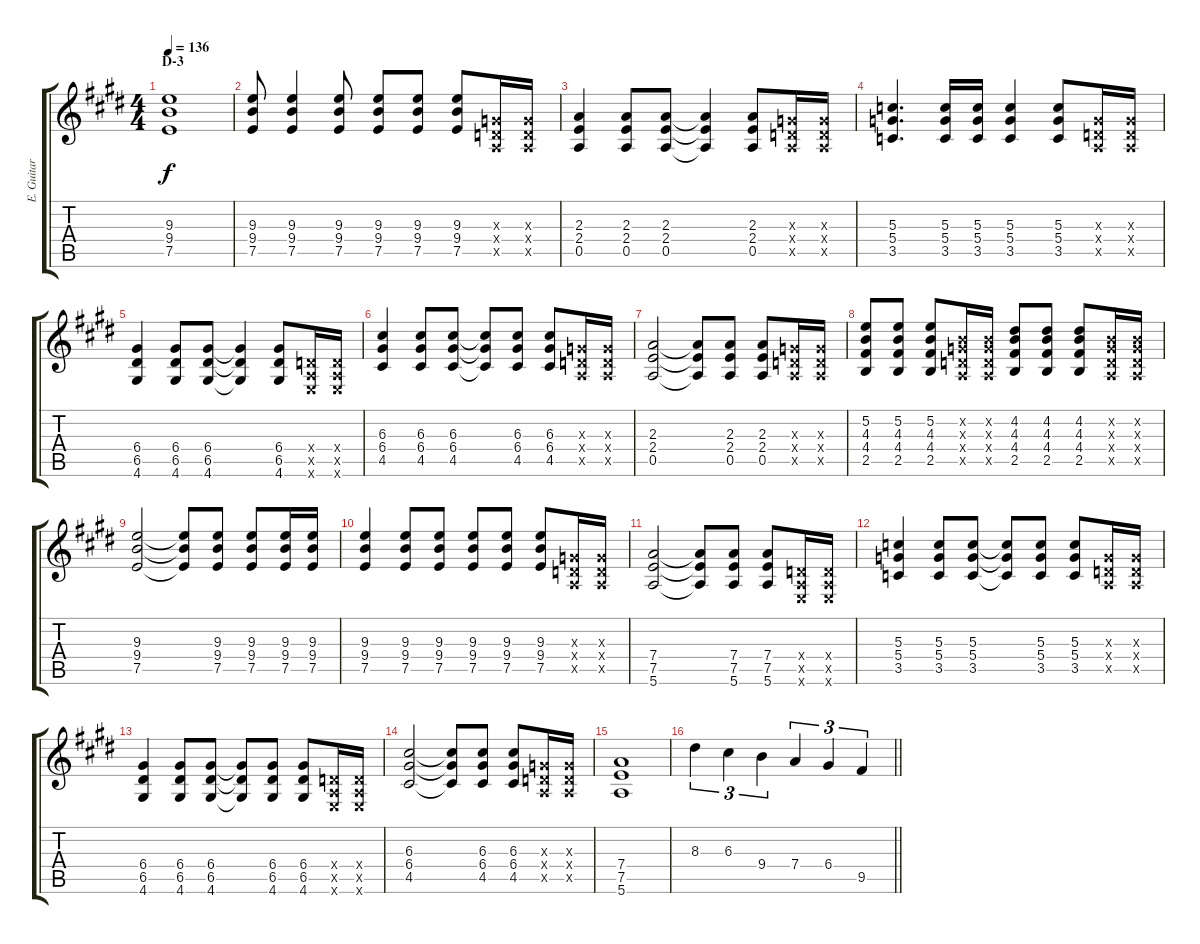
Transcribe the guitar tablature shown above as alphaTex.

\track ("E. Guitar III" "E. Guitar ") {instrument overdrivenguitar}
\staff {score tabs}
\tuning (E4 B3 G3 D3 A2 E2) {hide}
\ts (4 4)
\section ("" "D-3")
\tempo 136
\clef g2
\ks e
(9.3 9.4 7.5).1{dy f} |
(9.3 9.4 7.5).8 (9.3 9.4 7.5).4 (9.3 9.4 7.5).8 (9.3 9.4 7.5).8 (9.3 9.4 7.5).8 (9.3 9.4 7.5).8 (0.3{x} 0.4{x} 0.5{x}).16 (0.3{x} 0.4{x} 0.5{x}).16 |
(2.3 2.4 0.5).4 (2.3 2.4 0.5).8 (2.3 2.4 0.5).8 (2.3{t} 2.4{t} 0.5{t}).4 (2.3 2.4 0.5).8 (0.3{x} 0.4{x} 0.5{x}).16 (0.3{x} 0.4{x} 0.5{x}).16 |
(5.3 5.4 3.5).4{d} (5.3 5.4 3.5).16 (5.3 5.4 3.5).16 (5.3 5.4 3.5).4 (5.3 5.4 3.5).8 (0.3{x} 0.4{x} 0.5{x}).16 (0.3{x} 0.4{x} 0.5{x}).16 |
(6.4 6.5 4.6).4 (6.4 6.5 4.6).8 (6.4 6.5 4.6).8 (6.4{t} 6.5{t} 4.6{t}).4 (6.4 6.5 4.6).8 (0.4{x} 0.5{x} 0.6{x}).16 (0.4{x} 0.5{x} 0.6{x}).16 |
(6.3 6.4 4.5).4 (6.3 6.4 4.5).8 (6.3 6.4 4.5).8 (6.3{t} 6.4{t} 4.5{t}).8 (6.3 6.4 4.5).8 (6.3 6.4 4.5).8 (0.3{x} 0.4{x} 0.5{x}).16 (0.3{x} 0.4{x} 0.5{x}).16 |
(2.3 2.4 0.5).2 (2.3{t} 2.4{t} 0.5{t}).8 (2.3 2.4 0.5).8 (2.3 2.4 0.5).8 (0.3{x} 0.4{x} 0.5{x}).16 (0.3{x} 0.4{x} 0.5{x}).16 |
(5.2 4.3 4.4 2.5).8 (5.2 4.3 4.4 2.5).8 (5.2 4.3 4.4 2.5).8 (0.2{x} 0.3{x} 0.4{x} 0.5{x}).16 (0.2{x} 0.3{x} 0.4{x} 0.5{x}).16 (4.2 4.3 4.4 2.5).8 (4.2 4.3 4.4 2.5).8 (4.2 4.3 4.4 2.5).8 (0.2{x} 0.3{x} 0.4{x} 0.5{x}).16 (0.2{x} 0.3{x} 0.4{x} 0.5{x}).16 |
(9.3 9.4 7.5).2 (9.3{t} 9.4{t} 7.5{t}).8 (9.3 9.4 7.5).8 (9.3 9.4 7.5).8 (9.3 9.4 7.5).16 (9.3 9.4 7.5).16 |
(9.3 9.4 7.5).4 (9.3 9.4 7.5).8 (9.3 9.4 7.5).8 (9.3 9.4 7.5).8 (9.3 9.4 7.5).8 (9.3 9.4 7.5).8 (0.3{x} 0.4{x} 0.5{x}).16 (0.3{x} 0.4{x} 0.5{x}).16 |
(7.4 7.5 5.6).2 (7.4{t} 7.5{t} 5.6{t}).8 (7.4 7.5 5.6).8 (7.4 7.5 5.6).8 (0.4{x} 0.5{x} 0.6{x}).16 (0.4{x} 0.5{x} 0.6{x}).16 |
(5.3 5.4 3.5).4 (5.3 5.4 3.5).8 (5.3 5.4 3.5).8 (5.3{t} 5.4{t} 3.5{t}).8 (5.3 5.4 3.5).8 (5.3 5.4 3.5).8 (0.3{x} 0.4{x} 0.5{x}).16 (0.3{x} 0.4{x} 0.5{x}).16 |
(6.4 6.5 4.6).4 (6.4 6.5 4.6).8 (6.4 6.5 4.6).8 (6.4{t} 6.5{t} 4.6{t}).8 (6.4 6.5 4.6).8 (6.4 6.5 4.6).8 (0.4{x} 0.5{x} 0.6{x}).16 (0.4{x} 0.5{x} 0.6{x}).16 |
(6.3 6.4 4.5).2 (6.3{t} 6.4{t} 4.5{t}).8 (6.3 6.4 4.5).8 (6.3 6.4 4.5).8 (0.3{x} 0.4{x} 0.5{x}).16 (0.3{x} 0.4{x} 0.5{x}).16 |
(7.4 7.5 5.6).1 |
\barLineRight lightlight
8.3.4{tu (3 2)} 6.3.4{tu (3 2)} 9.4.4{tu (3 2)} 7.4.4{tu (3 2)} 6.4.4{tu (3 2)} 9.5.4{tu (3 2)}
